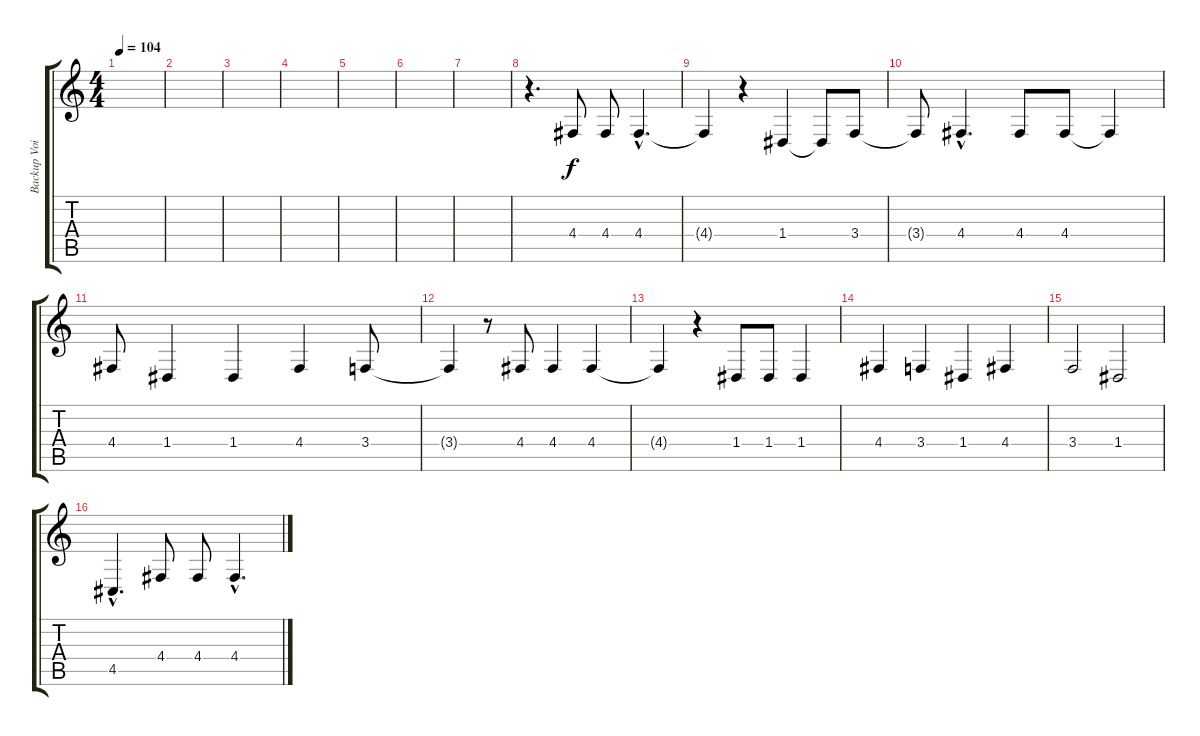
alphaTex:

\track ("Backup Voice" "Backup Voi") {instrument clarinet}
\staff {score tabs}
\tuning (E4 B3 G3 D3 A2 E2) {hide}
\ts (4 4)
\tempo 104
\clef g2
\ks c
|
|
|
|
|
|
|
r.4{d} 4.4.8 4.4.8 4.4{hac}.4{d} |
4.4{t}.4 r.4 1.4.4 1.4{t}.8 3.4.8 |
3.4{t}.8 4.4{hac}.4{d} 4.4.8 4.4.8 4.4{t}.4 |
4.4.8 1.4.4 1.4.4 4.4.4 3.4.8 |
3.4{t}.4 r.8 4.4.8 4.4.4 4.4.4 |
4.4{t}.4 r.4 1.4.8 1.4.8 1.4.4 |
4.4.4 3.4.4 1.4.4 4.4.4 |
3.4.2 1.4.2 |
4.5{hac}.4{d} 4.4.8 4.4.8 4.4{hac}.4{d}
